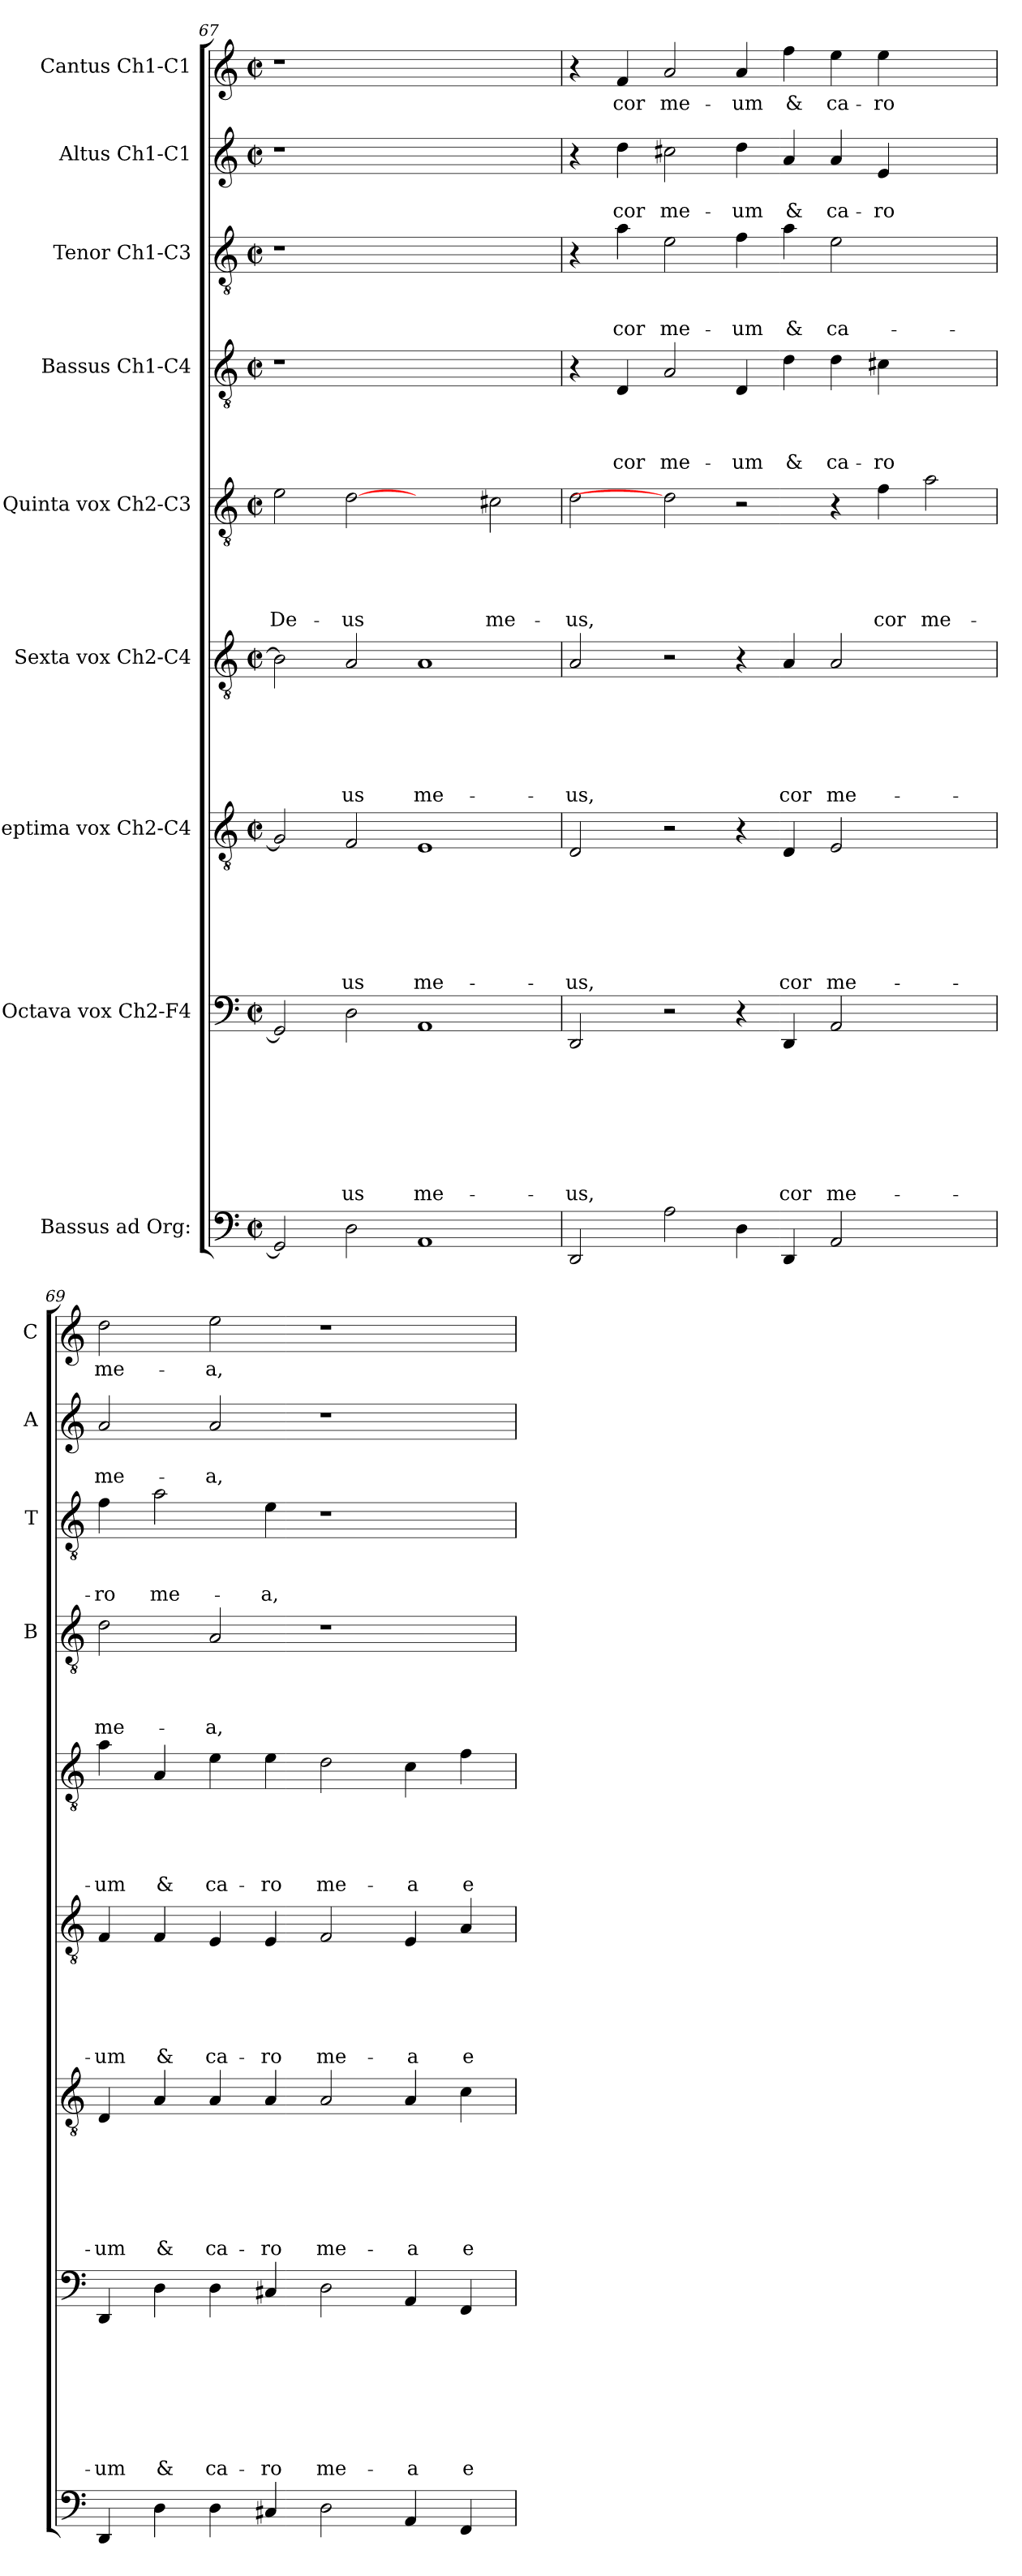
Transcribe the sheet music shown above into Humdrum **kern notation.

**kern	**kern	**text	**text	**text	**text	**text	**text	**text	**text	**kern	**text	**text	**text	**text	**text	**text	**text	**kern	**text	**text	**text	**text	**text	**text	**kern	**text	**text	**text	**text	**text	**kern	**text	**text	**text	**text	**kern	**text	**text	**text	**kern	**text	**text	**kern	**text
*part9	*part8	*part8	*part8	*part8	*part8	*part8	*part8	*part8	*part8	*part7	*part7	*part7	*part7	*part7	*part7	*part7	*part7	*part6	*part6	*part6	*part6	*part6	*part6	*part6	*part5	*part5	*part5	*part5	*part5	*part5	*part4	*part4	*part4	*part4	*part4	*part3	*part3	*part3	*part3	*part2	*part2	*part2	*part1	*part1
*staff9	*staff8	*staff8	*staff8	*staff8	*staff8	*staff8	*staff8	*staff8	*staff8	*staff7	*staff7	*staff7	*staff7	*staff7	*staff7	*staff7	*staff7	*staff6	*staff6	*staff6	*staff6	*staff6	*staff6	*staff6	*staff5	*staff5	*staff5	*staff5	*staff5	*staff5	*staff4	*staff4	*staff4	*staff4	*staff4	*staff3	*staff3	*staff3	*staff3	*staff2	*staff2	*staff2	*staff1	*staff1
*I"Bassus ad Org:	*I"Octava vox Ch2-F4	*	*	*	*	*	*	*	*	*I"Septima vox Ch2-C4	*	*	*	*	*	*	*	*I"Sexta vox Ch2-C4	*	*	*	*	*	*	*I"Quinta vox Ch2-C3	*	*	*	*	*	*I"Bassus Ch1-C4	*	*	*	*	*I"Tenor Ch1-C3	*	*	*	*I"Altus Ch1-C1	*	*	*I"Cantus Ch1-C1	*
*	*	*	*	*	*	*	*	*	*	*	*	*	*	*	*	*	*	*	*	*	*	*	*	*	*	*	*	*	*	*	*I'B	*	*	*	*	*I'T	*	*	*	*I'A	*	*	*I'C	*
*clefF4	*clefF4	*	*	*	*	*	*	*	*	*clefGv2	*	*	*	*	*	*	*	*clefGv2	*	*	*	*	*	*	*clefGv2	*	*	*	*	*	*clefGv2	*	*	*	*	*clefGv2	*	*	*	*clefG2	*	*	*clefG2	*
*k[]	*k[]	*	*	*	*	*	*	*	*	*k[]	*	*	*	*	*	*	*	*k[]	*	*	*	*	*	*	*k[]	*	*	*	*	*	*k[]	*	*	*	*	*k[]	*	*	*	*k[]	*	*	*k[]	*
*C:	*C:	*	*	*	*	*	*	*	*	*C:	*	*	*	*	*	*	*	*C:	*	*	*	*	*	*	*C:	*	*	*	*	*	*C:	*	*	*	*	*C:	*	*	*	*C:	*	*	*C:	*
*M2/2	*M2/2	*	*	*	*	*	*	*	*	*M2/2	*	*	*	*	*	*	*	*M2/2	*	*	*	*	*	*	*M2/2	*	*	*	*	*	*M2/2	*	*	*	*	*M2/2	*	*	*	*M2/2	*	*	*M2/2	*
*met(c|)	*met(c|)	*	*	*	*	*	*	*	*	*met(c|)	*	*	*	*	*	*	*	*met(c|)	*	*	*	*	*	*	*met(c|)	*	*	*	*	*	*met(c|)	*	*	*	*	*met(c|)	*	*	*	*met(c|)	*	*	*met(c|)	*
=67	=67	=67	=67	=67	=67	=67	=67	=67	=67	=67	=67	=67	=67	=67	=67	=67	=67	=67	=67	=67	=67	=67	=67	=67	=67	=67	=67	=67	=67	=67	=67	=67	=67	=67	=67	=67	=67	=67	=67	=67	=67	=67	=67	=67
!	!	!	!	!	!	!	!	!	!	!	!	!	!	!	!	!	!	!	!	!	!	!	!	!	!	!	!	!	!	!LO:LY:b	!	!	!	!	!	!	!	!	!	!	!	!	!	!
2GG/]	2GG/]	.	.	.	.	.	.	.	.	2G/]	.	.	.	.	.	.	.	2B-\]	.	.	.	.	.	.	2e\	.	.	.	.	De-	1r	.	.	.	.	1r	.	.	.	1r	.	.	1r	.
!	!	!	!	!	!	!	!	!	!LO:LY:b	!	!	!	!	!	!	!	!LO:LY:b	!	!	!	!	!	!	!LO:LY:b	!	!	!	!	!	!LO:LY:b	!	!	!	!	!	!	!	!	!	!	!	!	!	!
2D\	2D\	.	.	.	.	.	.	.	-us	2F/	.	.	.	.	.	.	-us	2A/	.	.	.	.	.	-us	[2d	.	.	.	.	-us	.	.	.	.	.	.	.	.	.	.	.	.	.	.
!	!	!	!	!	!	!	!	!	!LO:LY:b	!	!	!	!	!	!	!	!LO:LY:b	!	!	!	!	!	!	!LO:LY:b	!	!	!	!	!	!	!	!	!	!	!	!	!	!	!	!	!	!	!	!
1AA	1AA	.	.	.	.	.	.	.	me-	1E	.	.	.	.	.	.	me-	1A	.	.	.	.	.	me-	2ryy	.	.	.	.	.	1ryy	.	.	.	.	1ryy	.	.	.	1ryy	.	.	1ryy	.
!	!	!	!	!	!	!	!	!	!	!	!	!	!	!	!	!	!	!	!	!	!	!	!	!	!	!	!	!	!	!LO:LY:b	!	!	!	!	!	!	!	!	!	!	!	!	!	!
.	.	.	.	.	.	.	.	.	.	.	.	.	.	.	.	.	.	.	.	.	.	.	.	.	2c#X\	.	.	.	.	me-	.	.	.	.	.	.	.	.	.	.	.	.	.	.
=68	=68	=68	=68	=68	=68	=68	=68	=68	=68	=68	=68	=68	=68	=68	=68	=68	=68	=68	=68	=68	=68	=68	=68	=68	=68	=68	=68	=68	=68	=68	=68	=68	=68	=68	=68	=68	=68	=68	=68	=68	=68	=68	=68	=68
!	!	!	!	!	!	!	!	!	!LO:LY:b	!	!	!	!	!	!	!	!LO:LY:b	!	!	!	!	!	!	!LO:LY:b	!	!	!	!	!	!LO:LY:b	!	!	!	!	!	!	!	!	!	!	!	!	!	!
2DD/	2DD/	.	.	.	.	.	.	.	-us,	2D/	.	.	.	.	.	.	-us,	2A/	.	.	.	.	.	-us,	2d\	.	.	.	.	-us,	4r	.	.	.	.	4r	.	.	.	4r	.	.	4r	.
!	!	!	!	!	!	!	!	!	!	!	!	!	!	!	!	!	!	!	!	!	!	!	!	!	!	!	!	!	!	!	!	!	!	!	!LO:LY:b	!	!	!	!LO:LY:b	!	!	!LO:LY:b	!	!LO:LY:b
.	.	.	.	.	.	.	.	.	.	.	.	.	.	.	.	.	.	.	.	.	.	.	.	.	.	.	.	.	.	.	4D/	.	.	.	cor	4a\	.	.	cor	4dd\	.	cor	4f/	cor
!	!	!	!	!	!	!	!	!	!	!	!	!	!	!	!	!	!	!	!	!	!	!	!	!	!	!	!	!	!	!	!	!	!	!	!LO:LY:b	!	!	!	!LO:LY:b	!	!	!LO:LY:b	!	!LO:LY:b
2A\	2r	.	.	.	.	.	.	.	.	2r	.	.	.	.	.	.	.	2r	.	.	.	.	.	.	2d]	.	.	.	.	.	2A/	.	.	.	me-	2e\	.	.	me-	2cc#X\	.	me-	2a/	me-
!	!	!	!	!	!	!	!	!	!	!	!	!	!	!	!	!	!	!	!	!	!	!	!	!	!	!	!	!	!	!	!	!	!	!	!LO:LY:b	!	!	!	!LO:LY:b	!	!	!LO:LY:b	!	!LO:LY:b
4D\	4r	.	.	.	.	.	.	.	.	4r	.	.	.	.	.	.	.	4r	.	.	.	.	.	.	2r	.	.	.	.	.	4D/	.	.	.	-um	4f\	.	.	-um	4dd\	.	-um	4a/	-um
!	!	!	!	!	!	!	!	!	!LO:LY:b	!	!	!	!	!	!	!	!LO:LY:b	!	!	!	!	!	!	!LO:LY:b	!	!	!	!	!	!	!	!	!	!	!LO:LY:b	!	!	!	!LO:LY:b	!	!	!LO:LY:b	!	!LO:LY:b
4DD/	4DD/	.	.	.	.	.	.	.	cor	4D/	.	.	.	.	.	.	cor	4A/	.	.	.	.	.	cor	.	.	.	.	.	.	4d\	.	.	.	&	4a\	.	.	&	4a/	.	&	4ff\	&
!	!	!	!	!	!	!	!	!	!LO:LY:b	!	!	!	!	!	!	!	!LO:LY:b	!	!	!	!	!	!	!LO:LY:b	!	!	!	!	!	!	!	!	!	!	!LO:LY:b	!	!	!	!LO:LY:b	!	!	!LO:LY:b	!	!LO:LY:b
2AA/	2AA/	.	.	.	.	.	.	.	me-	2E/	.	.	.	.	.	.	me-	2A/	.	.	.	.	.	me-	4r	.	.	.	.	.	4d\	.	.	.	ca-	2e\	.	.	ca-	4a/	.	ca-	4ee\	ca-
!	!	!	!	!	!	!	!	!	!	!	!	!	!	!	!	!	!	!	!	!	!	!	!	!	!	!	!	!	!	!LO:LY:b	!	!	!	!	!LO:LY:b	!	!	!	!	!	!	!LO:LY:b	!	!LO:LY:b
.	.	.	.	.	.	.	.	.	.	.	.	.	.	.	.	.	.	.	.	.	.	.	.	.	4f\	.	.	.	.	cor	4c#X\	.	.	.	-ro	.	.	.	.	4e/	.	-ro	4ee\	-ro
!	!	!	!	!	!	!	!	!	!	!	!	!	!	!	!	!	!	!	!	!	!	!	!	!	!	!	!	!	!	!LO:LY:b	!	!	!	!	!	!	!	!	!	!	!	!	!	!
2ryy	2ryy	.	.	.	.	.	.	.	.	2ryy	.	.	.	.	.	.	.	2ryy	.	.	.	.	.	.	2a\	.	.	.	.	me-	2ryy	.	.	.	.	2ryy	.	.	.	2ryy	.	.	2ryy	.
=69	=69	=69	=69	=69	=69	=69	=69	=69	=69	=69	=69	=69	=69	=69	=69	=69	=69	=69	=69	=69	=69	=69	=69	=69	=69	=69	=69	=69	=69	=69	=69	=69	=69	=69	=69	=69	=69	=69	=69	=69	=69	=69	=69	=69
!	!	!	!	!	!	!	!	!	!LO:LY:b	!	!	!	!	!	!	!	!LO:LY:b	!	!	!	!	!	!	!LO:LY:b	!	!	!	!	!	!LO:LY:b	!	!	!	!	!LO:LY:b	!	!	!	!LO:LY:b	!	!	!LO:LY:b	!	!LO:LY:b
4DD/	4DD/	.	.	.	.	.	.	.	-um	4D/	.	.	.	.	.	.	-um	4F/	.	.	.	.	.	-um	4a\	.	.	.	.	-um	2d\	.	.	.	me-	4f\	.	.	-ro	2a/	.	me-	2dd\	me-
!	!	!	!	!	!	!	!	!	!LO:LY:b	!	!	!	!	!	!	!	!LO:LY:b	!	!	!	!	!	!	!LO:LY:b	!	!	!	!	!	!LO:LY:b	!	!	!	!	!	!	!	!	!LO:LY:b	!	!	!	!	!
4D\	4D\	.	.	.	.	.	.	.	&	4A/	.	.	.	.	.	.	&	4F/	.	.	.	.	.	&	4A/	.	.	.	.	&	.	.	.	.	.	2a\	.	.	me-	.	.	.	.	.
!	!	!	!	!	!	!	!	!	!LO:LY:b	!	!	!	!	!	!	!	!LO:LY:b	!	!	!	!	!	!	!LO:LY:b	!	!	!	!	!	!LO:LY:b	!	!	!	!	!LO:LY:b	!	!	!	!	!	!	!LO:LY:b	!	!LO:LY:b
4D\	4D\	.	.	.	.	.	.	.	ca-	4A/	.	.	.	.	.	.	ca-	4E/	.	.	.	.	.	ca-	4e\	.	.	.	.	ca-	2A/	.	.	.	-a,	.	.	.	.	2a/	.	-a,	2ee\	-a,
!	!	!	!	!	!	!	!	!	!LO:LY:b	!	!	!	!	!	!	!	!LO:LY:b	!	!	!	!	!	!	!LO:LY:b	!	!	!	!	!	!LO:LY:b	!	!	!	!	!	!	!	!	!LO:LY:b	!	!	!	!	!
4C#X/	4C#X/	.	.	.	.	.	.	.	-ro	4A/	.	.	.	.	.	.	-ro	4E/	.	.	.	.	.	-ro	4e\	.	.	.	.	-ro	.	.	.	.	.	4e\	.	.	-a,	.	.	.	.	.
!	!	!	!	!	!	!	!	!	!LO:LY:b	!	!	!	!	!	!	!	!LO:LY:b	!	!	!	!	!	!	!LO:LY:b	!	!	!	!	!	!LO:LY:b	!	!	!	!	!	!	!	!	!	!	!	!	!	!
2D\	2D\	.	.	.	.	.	.	.	me-	2A/	.	.	.	.	.	.	me-	2F/	.	.	.	.	.	me-	2d\	.	.	.	.	me-	1r	.	.	.	.	1r	.	.	.	1r	.	.	1r	.
!	!	!	!	!	!	!	!	!	!LO:LY:b	!	!	!	!	!	!	!	!LO:LY:b	!	!	!	!	!	!	!LO:LY:b	!	!	!	!	!	!LO:LY:b	!	!	!	!	!	!	!	!	!	!	!	!	!	!
4AA/	4AA/	.	.	.	.	.	.	.	-a	4A/	.	.	.	.	.	.	-a	4E/	.	.	.	.	.	-a	4c\	.	.	.	.	-a	.	.	.	.	.	.	.	.	.	.	.	.	.	.
!	!	!	!	!	!	!	!	!	!LO:LY:b	!	!	!	!	!	!	!	!LO:LY:b	!	!	!	!	!	!	!LO:LY:b	!	!	!	!	!	!LO:LY:b	!	!	!	!	!	!	!	!	!	!	!	!	!	!
4FF/	4FF/	.	.	.	.	.	.	.	e-	4c\	.	.	.	.	.	.	e-	4A/	.	.	.	.	.	e-	4f\	.	.	.	.	e-	.	.	.	.	.	.	.	.	.	.	.	.	.	.
=	=	=	=	=	=	=	=	=	=	=	=	=	=	=	=	=	=	=	=	=	=	=	=	=	=	=	=	=	=	=	=	=	=	=	=	=	=	=	=	=	=	=	=	=
*-	*-	*-	*-	*-	*-	*-	*-	*-	*-	*-	*-	*-	*-	*-	*-	*-	*-	*-	*-	*-	*-	*-	*-	*-	*-	*-	*-	*-	*-	*-	*-	*-	*-	*-	*-	*-	*-	*-	*-	*-	*-	*-	*-	*-
